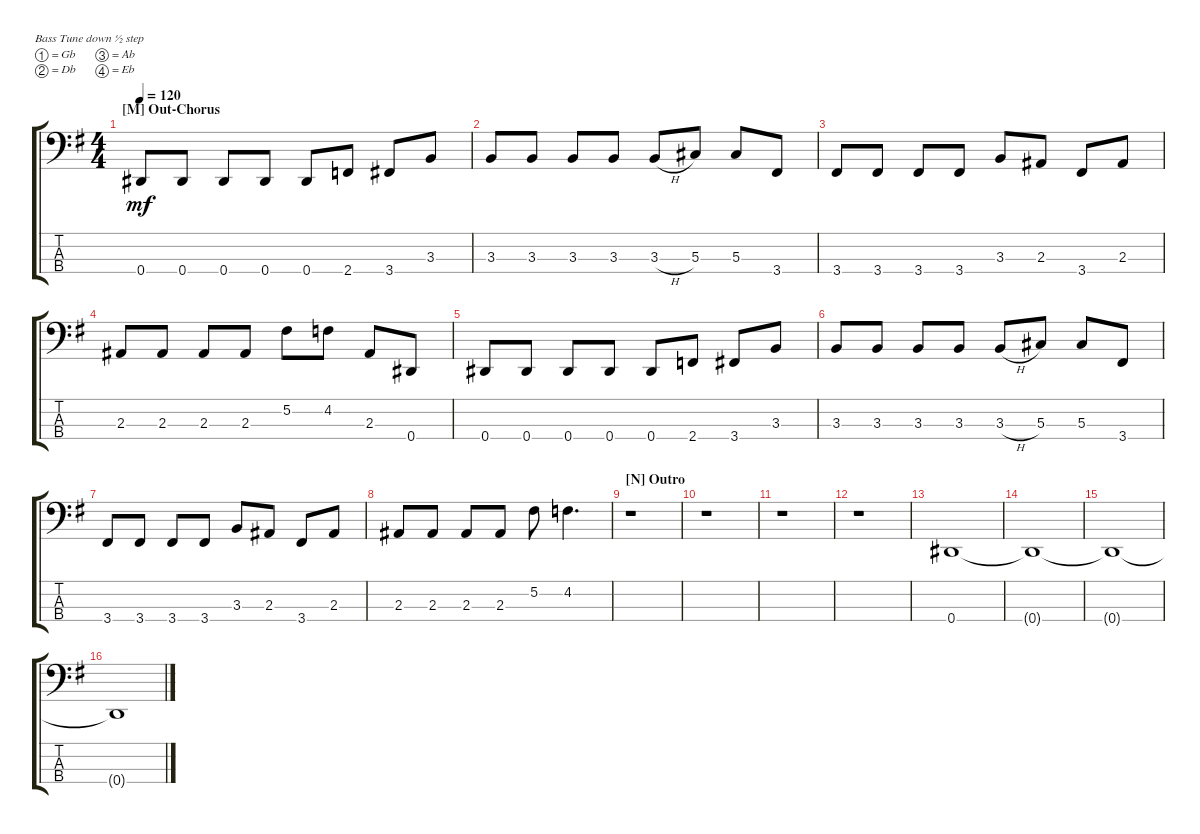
\defaultSystemsLayout 4
\bracketExtendMode groupsimilarinstruments
\singleTrackTrackNamePolicy hidden
\multiTrackTrackNamePolicy hidden
\firstSystemTrackNameOrientation horizontal
\otherSystemsTrackNameOrientation horizontal
\track ("Vitaliy Dubinin" "E-Bass") {instrument electricbassfinger}
\staff {score tabs}
\tuning (Gb2 Db2 Ab1 Eb1)
\ts (4 4)
\section ("M" "Out-Chorus")
\tempo 120
\clef f4
\scale
1.03909
\ks g
0.4.8{dy mf} 0.4.8 0.4.8 0.4.8 0.4.8 2.4.8 3.4.8 3.3.8 |
\scale
0.960908 3.3.8 3.3.8 3.3.8 3.3.8 3.3{h}.8 5.3.8 5.3.8 3.4.8 |
\scale
1.03909 3.4.8 3.4.8 3.4.8 3.4.8 3.3.8 2.3.8 3.4.8 2.3.8 |
\scale
0.960908 2.3.8 2.3.8 2.3.8 2.3.8 5.2.8 4.2.8 2.3.8 0.4.8 |
\scale
1.03909 0.4.8 0.4.8 0.4.8 0.4.8 0.4.8 2.4.8 3.4.8 3.3.8 |
\scale
0.960908 3.3.8 3.3.8 3.3.8 3.3.8 3.3{h}.8 5.3.8 5.3.8 3.4.8 |
\scale
1.03909 3.4.8 3.4.8 3.4.8 3.4.8 3.3.8 2.3.8 3.4.8 2.3.8 |
\scale
0.960908 2.3.8 2.3.8 2.3.8 2.3.8 5.2.8 4.2.4{d} |
\section ("N" "Outro")
\scale
1.03909 r.1 |
\scale
0.960908 r.1 |
\scale
1.03909 r.1 |
\scale
0.960908 r.1 |
\scale
1.03909 0.4.1 |
\scale
0.960908 0.4{t}.1 |
\scale
1.03909 0.4{t}.1 |
\scale
0.960908 0.4{t}.1
